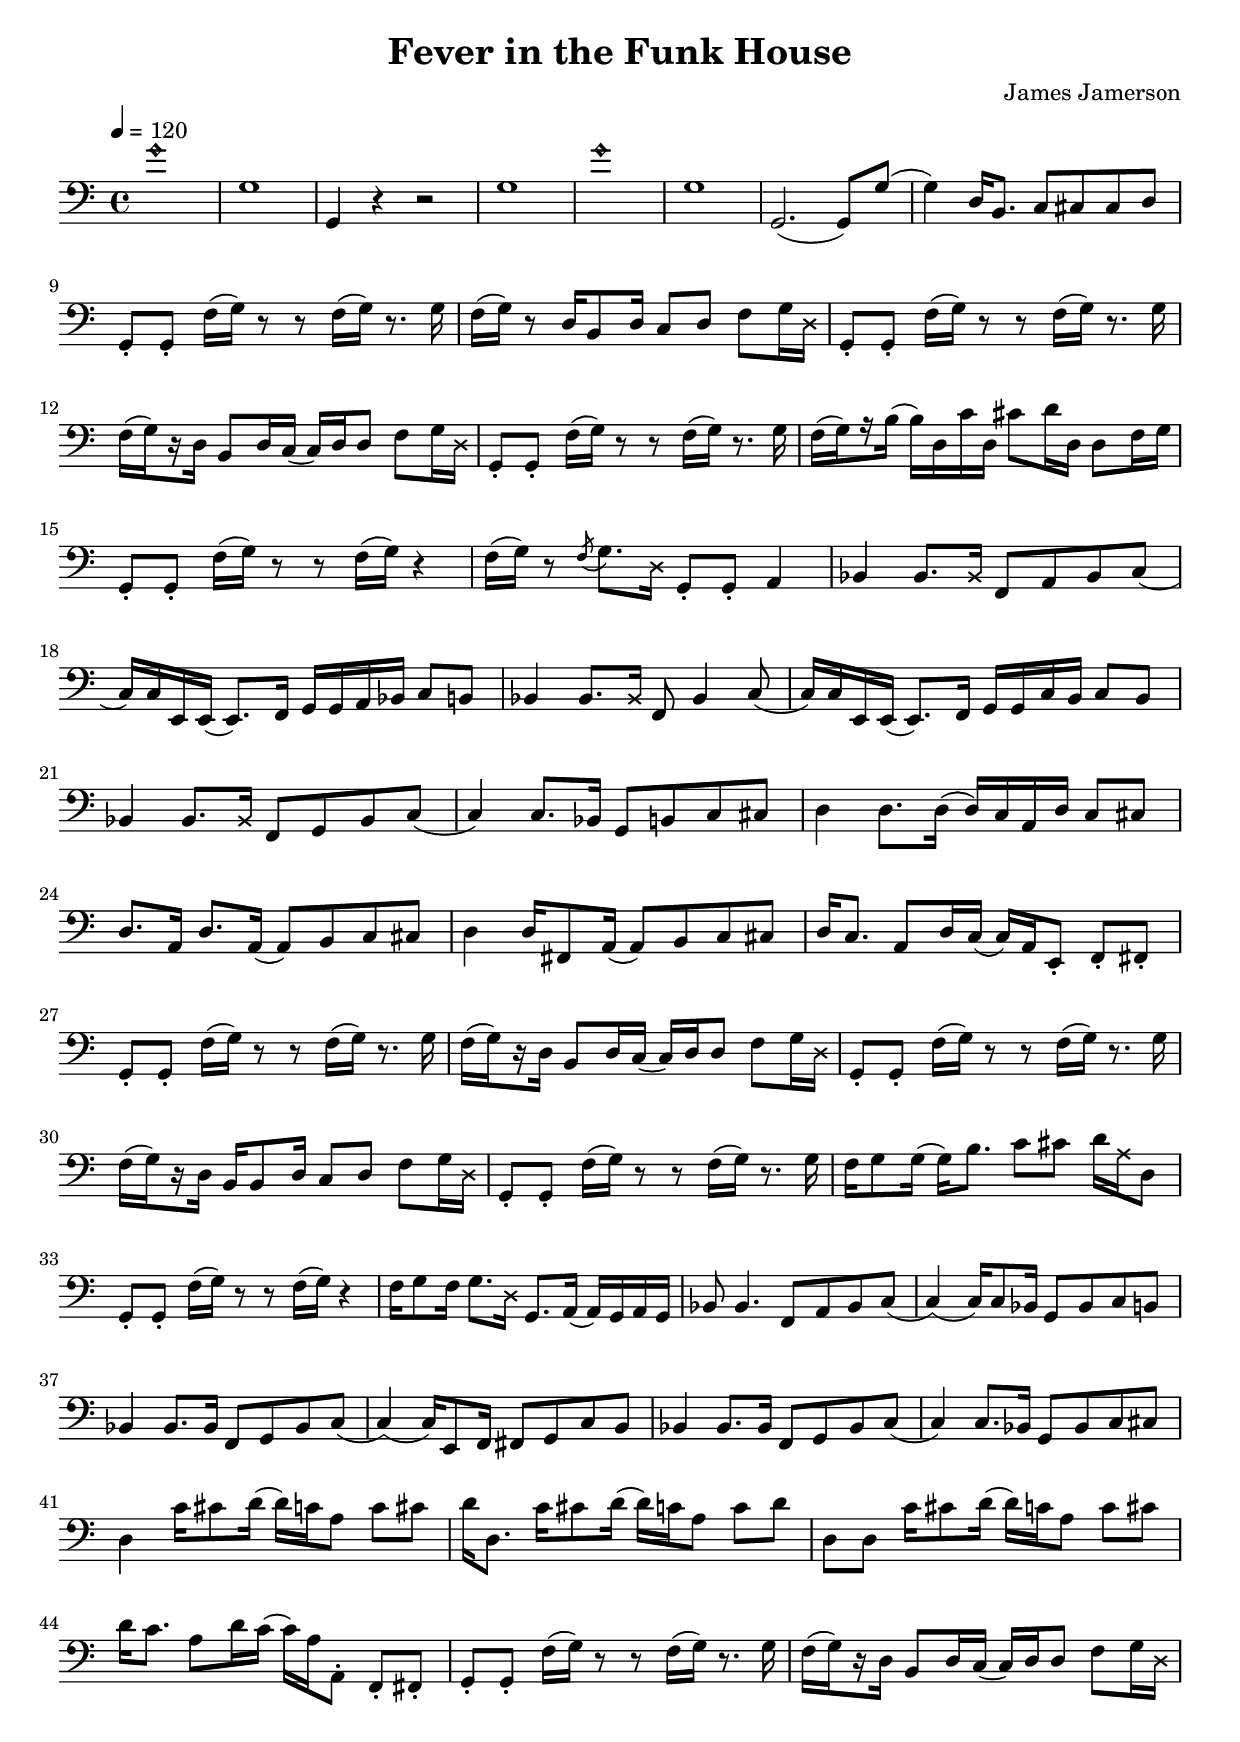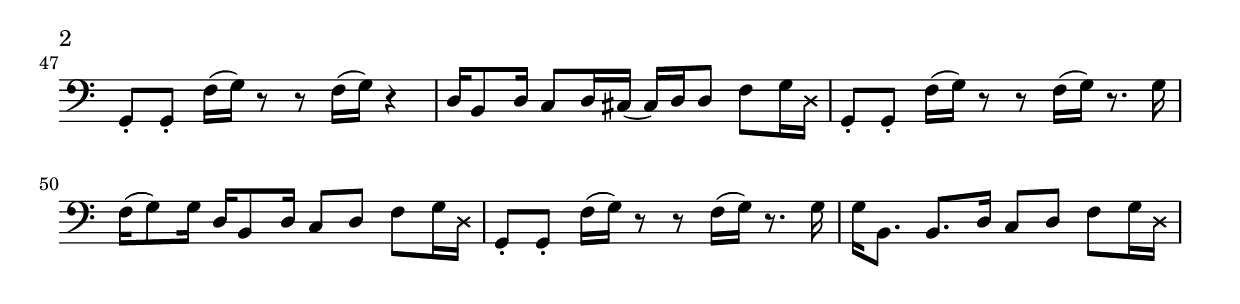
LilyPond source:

% WIP
% Original transcription by Yann Lambret <yann.lambret@gmail.com>

\version "2.18.2"

\header {
  title = "Fever in the Funk House"
  composer = "James Jamerson"
}

bass = {
  \time 4/4
  \clef bass
  \tempo 4 = 120

  % bars 1 - 8
  \override NoteHead.style = #'harmonic g'1 \revert NoteHead.style |
  g1 |
  g,4 r4 r2 |
  g1 |
  \override NoteHead.style = #'harmonic g'1 \revert NoteHead.style |
  g1 |
  g,2.( g,8) g( |
  g4) d16 b,8. c8 cis cis d |

  % bars 9 - 12
  g,8\staccato g,\staccato f16[( g)] r8 r f16[( g)] r8. g16 |
  f16[( g)] r8 d16 b,8 d16 c8 d f g16 \override NoteHead.style = #'cross d \revert NoteHead.style |
  g,8\staccato g,\staccato f16[( g)] r8 r f16[( g)] r8. g16 |
  f16[(\set stemRightBeamCount = #1 g) \set stemRightBeamCount = #1 \set stemLeftBeamCount = #1 r16 \set stemLeftBeamCount = #2 d16] b,8 d16 c( c) d d8 f g16 \override NoteHead.style = #'cross d \revert NoteHead.style |

  % bars 13 - 16
  g,8\staccato g,\staccato f16[( g)] r8 r f16[( g)] r8. g16 |
  f16[(\set stemRightBeamCount = #1 g) \set stemRightBeamCount = #1 \set stemLeftBeamCount = #1 r16 \set stemLeftBeamCount = #2 b16]( b) d c' d cis'8 d'16 d d8 f16 g |
  g,8\staccato g,\staccato f16[( g)] r8 r f16[( g)] r4 |
  f16[( g)] r8 \acciaccatura f g8. \override NoteHead.style = #'cross d16 \revert NoteHead.style g,8\staccato g,\staccato a,4 |

  % bars 17 - 20
  bes,4 bes,8. \override NoteHead.style = #'cross bes,16 \revert NoteHead.style f,8 a, bes, c( |
  c16) c16 e,16 e,( e,8.) f,16 g, g, a,  bes, c8 b, |
  bes,4 bes,8. \override NoteHead.style = #'cross bes,16 \revert NoteHead.style f,8 bes,4 c8( |
  c16) c16 e,16 e,( e,8.) f,16 g, g, c  b, c8 b, |

  % bars 21 - 24
  bes,4 bes,8. \override NoteHead.style = #'cross bes,16 \revert NoteHead.style f,8 g, bes, c( |
  c4) c8. bes,16 g,8 b, c cis |
  d4 d8. d16( d16) c a, d c8 cis |
  d8. a,16 d8. a,16( a,8) b, c cis |

  % bars 25 - 28
  d4 d16 fis,8 a,16( a,8) b, c cis |
  d16 c8. a,8 d16 c( c16) a, e,8\staccato f,\staccato fis,\staccato |
  g,8\staccato g,\staccato f16[( g)] r8 r f16[( g)] r8. g16 |
  f16[(\set stemRightBeamCount = #1 g) \set stemRightBeamCount = #1 \set stemLeftBeamCount = #1 r16 \set stemLeftBeamCount = #2 d16] b,8 d16 c( c) d d8 f g16 \override NoteHead.style = #'cross d \revert NoteHead.style |

  % bars 29 - 32
  g,8\staccato g,\staccato f16[( g)] r8 r f16[( g)] r8. g16 |
  f16[(\set stemRightBeamCount = #1 g) \set stemRightBeamCount = #1 \set stemLeftBeamCount = #1 r16 \set stemLeftBeamCount = #2 d16] b,16 b,8 d16 c8 d f g16 \override NoteHead.style = #'cross d \revert NoteHead.style |
  g,8\staccato g,\staccato f16[( g)] r8 r f16[( g)] r8. g16 |
  f16 g8 g16( g16) b8. c'8 cis' d'16 \override NoteHead.style = #'cross a16 \revert NoteHead.style d8 |

  % bars 33 - 36
  g,8\staccato g,\staccato f16[( g)] r8 r f16[( g)] r4 |
  f16 g8 f16 g8. \override NoteHead.style = #'cross d16 \revert NoteHead.style g,8. a,16( a,) g, a, g, |
  bes,8 bes,4. f,8 a, bes, c( |
  c4)( c16) c8 bes,16 g,8 bes, c b, |

  % bars 37 - 40
  bes,4 bes,8. bes,16 f,8 g, bes, c( |
  c4)( c16) e,8 f,16 fis,8 g, c b, |
  bes,4 bes,8. bes,16 f,8 g, bes, c( |
  c4) c8. bes,16 g,8 bes, c cis |

  % bars 41 - 44
  d4 c'16 cis'8 d'16( d') c' a8 c' cis' |
  d'16 d8. c'16 cis'8 d'16( d') c' a8 c' d' |
  d8 d c'16 cis'8 d'16( d') c' a8 c' cis' |
  d'16 c'8. a8 d'16 c'( c') a16 a,8\staccato f,\staccato fis,\staccato |

  % bars 45 - 48
  g,8\staccato g,\staccato f16[( g)] r8 r f16[( g)] r8. g16 |
  f16[(\set stemRightBeamCount = #1 g) \set stemRightBeamCount = #1 \set stemLeftBeamCount = #1 r16 \set stemLeftBeamCount = #2 d16] b,8 d16 c( c) d d8 f g16 \override NoteHead.style = #'cross d \revert NoteHead.style |
  g,8\staccato g,\staccato f16[( g)] r8 r f16[( g)] r4 |
  d16 b,8 d16 c8 d16 cis16( cis) d d8 f g16 \override NoteHead.style = #'cross d \revert NoteHead.style |

  % bars 49 - 52
  g,8\staccato g,\staccato f16[( g)] r8 r f16[( g)] r8. g16 |
  f16( g8) g16 d b,8 d16 c8 d f g16 \override NoteHead.style = #'cross d \revert NoteHead.style |
  g,8\staccato g,\staccato f16( g) r8 r f16( g) r8. g16 |
  g16 b,8. b,8. d16 c8 d f g16 \override NoteHead.style = #'cross d \revert NoteHead.style |
}

\score {
  <<
    \new Staff \bass
  >>
  \layout {
    indent = #0
  }
}
